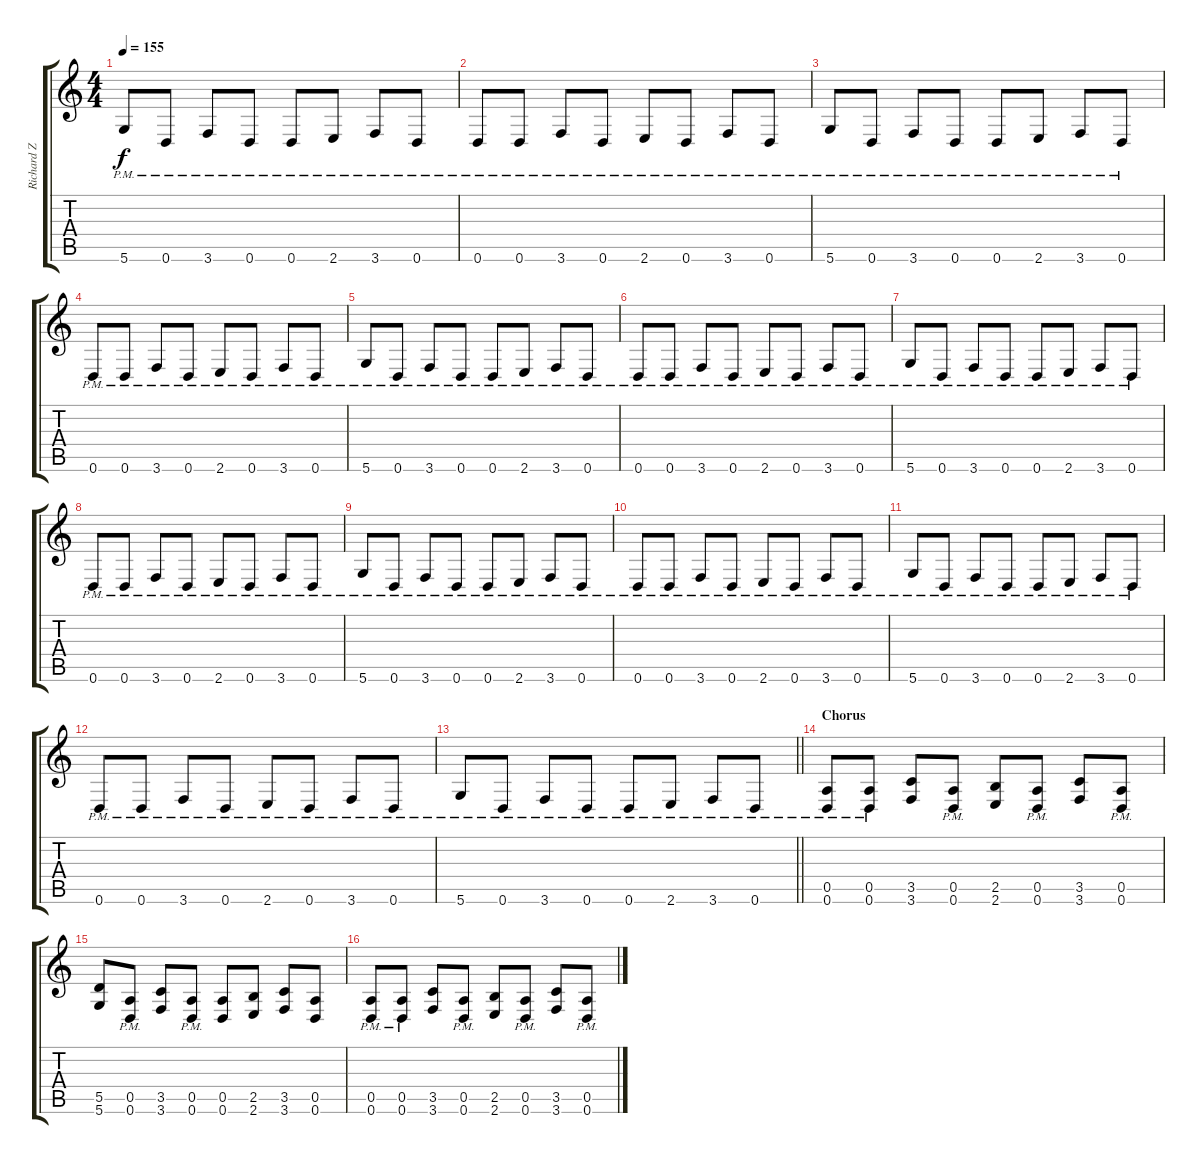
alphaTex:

\track ("Richard Z Kruspe" "Richard Z ") {instrument overdrivenguitar}
\staff {score tabs}
\tuning (E4 B3 G3 D3 A2 D2) {hide}
\ts (4 4)
\tempo 155
\clef g2
\ks c
5.6{pm}.8{dy f} 0.6{pm}.8 3.6{pm}.8 0.6{pm}.8 0.6{pm}.8 2.6{pm}.8 3.6{pm}.8 0.6{pm}.8 |
0.6{pm}.8 0.6{pm}.8 3.6{pm}.8 0.6{pm}.8 2.6{pm}.8 0.6{pm}.8 3.6{pm}.8 0.6{pm}.8 |
5.6{pm}.8 0.6{pm}.8 3.6{pm}.8 0.6{pm}.8 0.6{pm}.8 2.6{pm}.8 3.6{pm}.8 0.6{pm}.8 |
0.6{pm}.8 0.6{pm}.8 3.6{pm}.8 0.6{pm}.8 2.6{pm}.8 0.6{pm}.8 3.6{pm}.8 0.6{pm}.8 |
5.6{pm}.8 0.6{pm}.8 3.6{pm}.8 0.6{pm}.8 0.6{pm}.8 2.6{pm}.8 3.6{pm}.8 0.6{pm}.8 |
0.6{pm}.8 0.6{pm}.8 3.6{pm}.8 0.6{pm}.8 2.6{pm}.8 0.6{pm}.8 3.6{pm}.8 0.6{pm}.8 |
5.6{pm}.8 0.6{pm}.8 3.6{pm}.8 0.6{pm}.8 0.6{pm}.8 2.6{pm}.8 3.6{pm}.8 0.6{pm}.8 |
0.6{pm}.8 0.6{pm}.8 3.6{pm}.8 0.6{pm}.8 2.6{pm}.8 0.6{pm}.8 3.6{pm}.8 0.6{pm}.8 |
5.6{pm}.8 0.6{pm}.8 3.6{pm}.8 0.6{pm}.8 0.6{pm}.8 2.6{pm}.8 3.6{pm}.8 0.6{pm}.8 |
0.6{pm}.8 0.6{pm}.8 3.6{pm}.8 0.6{pm}.8 2.6{pm}.8 0.6{pm}.8 3.6{pm}.8 0.6{pm}.8 |
5.6{pm}.8 0.6{pm}.8 3.6{pm}.8 0.6{pm}.8 0.6{pm}.8 2.6{pm}.8 3.6{pm}.8 0.6{pm}.8 |
0.6{pm}.8 0.6{pm}.8 3.6{pm}.8 0.6{pm}.8 2.6{pm}.8 0.6{pm}.8 3.6{pm}.8 0.6{pm}.8 |
\barLineRight lightlight
5.6{pm}.8 0.6{pm}.8 3.6{pm}.8 0.6{pm}.8 0.6{pm}.8 2.6{pm}.8 3.6{pm}.8 0.6{pm}.8 |
\section ("" "Chorus")
(0.5{pm} 0.6{pm}).8 (0.5{pm} 0.6{pm}).8 (3.5 3.6).8 (0.5{pm} 0.6{pm}).8 (2.5 2.6).8 (0.5{pm} 0.6{pm}).8 (3.5 3.6).8 (0.5{pm} 0.6{pm}).8 |
(5.5 5.6).8 (0.5{pm} 0.6{pm}).8 (3.5 3.6).8 (0.5{pm} 0.6{pm}).8 (0.5 0.6).8 (2.5 2.6).8 (3.5 3.6).8 (0.5 0.6).8 |
(0.5{pm} 0.6{pm}).8 (0.5{pm} 0.6{pm}).8 (3.5 3.6).8 (0.5{pm} 0.6{pm}).8 (2.5 2.6).8 (0.5{pm} 0.6{pm}).8 (3.5 3.6).8 (0.5{pm} 0.6{pm}).8
